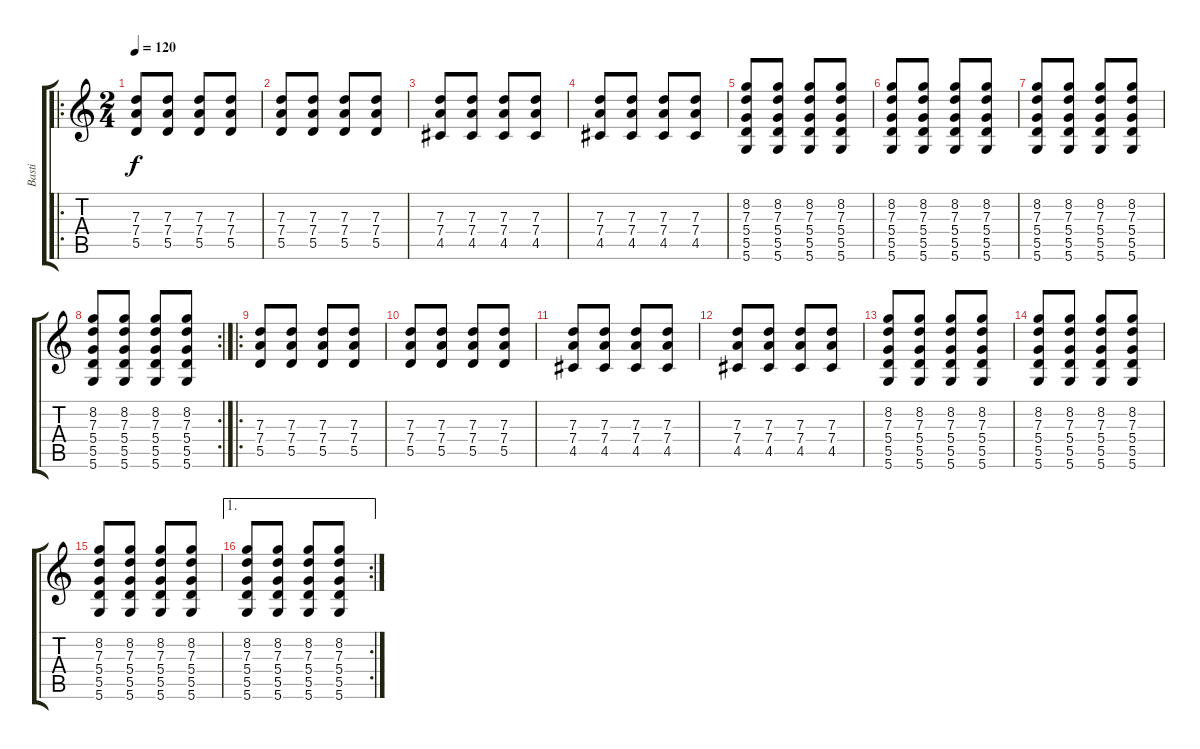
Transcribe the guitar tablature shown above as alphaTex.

\track ("Basti" "Basti") {instrument distortionguitar}
\staff {score tabs}
\tuning (E4 B3 G3 D3 A2 D2) {hide}
\ro
\ts (2 4)
\tempo 120
\clef g2
\ks c
(7.3 7.4 5.5).8{dy f} (7.3 7.4 5.5).8 (7.3 7.4 5.5).8 (7.3 7.4 5.5).8 |
(7.3 7.4 5.5).8 (7.3 7.4 5.5).8 (7.3 7.4 5.5).8 (7.3 7.4 5.5).8 |
(7.3 7.4 4.5).8 (7.3 7.4 4.5).8 (7.3 7.4 4.5).8 (7.3 7.4 4.5).8 |
(7.3 7.4 4.5).8 (7.3 7.4 4.5).8 (7.3 7.4 4.5).8 (7.3 7.4 4.5).8 |
(8.2 7.3 5.4 5.5 5.6).8 (8.2 7.3 5.4 5.5 5.6).8 (8.2 7.3 5.4 5.5 5.6).8 (8.2 7.3 5.4 5.5 5.6).8 |
(8.2 7.3 5.4 5.5 5.6).8 (8.2 7.3 5.4 5.5 5.6).8 (8.2 7.3 5.4 5.5 5.6).8 (8.2 7.3 5.4 5.5 5.6).8 |
(8.2 7.3 5.4 5.5 5.6).8 (8.2 7.3 5.4 5.5 5.6).8 (8.2 7.3 5.4 5.5 5.6).8 (8.2 7.3 5.4 5.5 5.6).8 |
\rc 2
(8.2 7.3 5.4 5.5 5.6).8 (8.2 7.3 5.4 5.5 5.6).8 (8.2 7.3 5.4 5.5 5.6).8 (8.2 7.3 5.4 5.5 5.6).8 |
\ro
(7.3 7.4 5.5).8 (7.3 7.4 5.5).8 (7.3 7.4 5.5).8 (7.3 7.4 5.5).8 |
(7.3 7.4 5.5).8 (7.3 7.4 5.5).8 (7.3 7.4 5.5).8 (7.3 7.4 5.5).8 |
(7.3 7.4 4.5).8 (7.3 7.4 4.5).8 (7.3 7.4 4.5).8 (7.3 7.4 4.5).8 |
(7.3 7.4 4.5).8 (7.3 7.4 4.5).8 (7.3 7.4 4.5).8 (7.3 7.4 4.5).8 |
(8.2 7.3 5.4 5.5 5.6).8 (8.2 7.3 5.4 5.5 5.6).8 (8.2 7.3 5.4 5.5 5.6).8 (8.2 7.3 5.4 5.5 5.6).8 |
(8.2 7.3 5.4 5.5 5.6).8 (8.2 7.3 5.4 5.5 5.6).8 (8.2 7.3 5.4 5.5 5.6).8 (8.2 7.3 5.4 5.5 5.6).8 |
(8.2 7.3 5.4 5.5 5.6).8 (8.2 7.3 5.4 5.5 5.6).8 (8.2 7.3 5.4 5.5 5.6).8 (8.2 7.3 5.4 5.5 5.6).8 |
\ae 1
\rc 2
(8.2 7.3 5.4 5.5 5.6).8 (8.2 7.3 5.4 5.5 5.6).8 (8.2 7.3 5.4 5.5 5.6).8 (8.2 7.3 5.4 5.5 5.6).8
